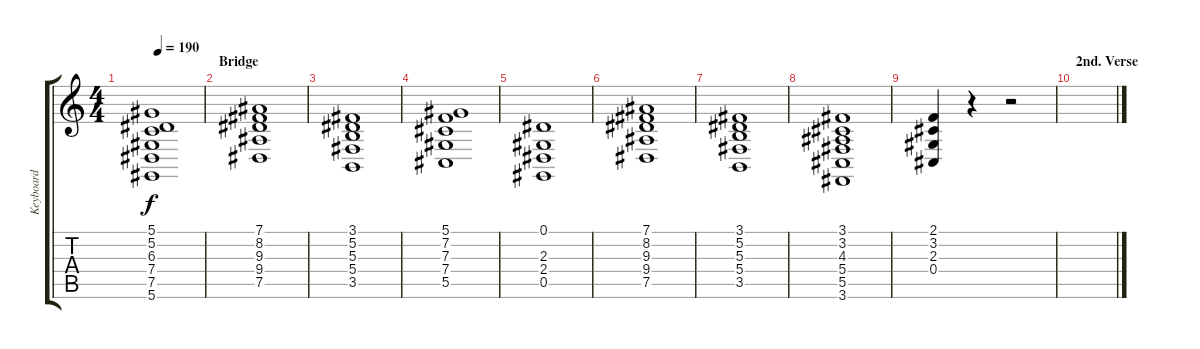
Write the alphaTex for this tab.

\track ("Keyboard" "Keyboard") {instrument stringensemble1}
\staff {score tabs}
\tuning (Eb4 Bb3 Gb3 Db3 Ab2 Eb2) {hide}
\ts (4 4)
\tempo 190
\clef g2
\ks c
(5.1 5.2 6.3 7.4 7.5 5.6).1{dy f} |
\section ("" "Bridge")
(7.1 8.2 9.3 9.4 7.5).1 |
(3.1 5.2 5.3 5.4 3.5).1 |
(5.1 7.2 7.3 7.4 5.5).1 |
(0.1 2.3 2.4 0.5).1 |
(7.1 8.2 9.3 9.4 7.5).1 |
(3.1 5.2 5.3 5.4 3.5).1 |
(3.1 3.2 4.3 5.4 5.5 3.6).1 |
(2.1 3.2 2.3 0.4).4 r.4 r.2 |
\section ("" "2nd. Verse")
